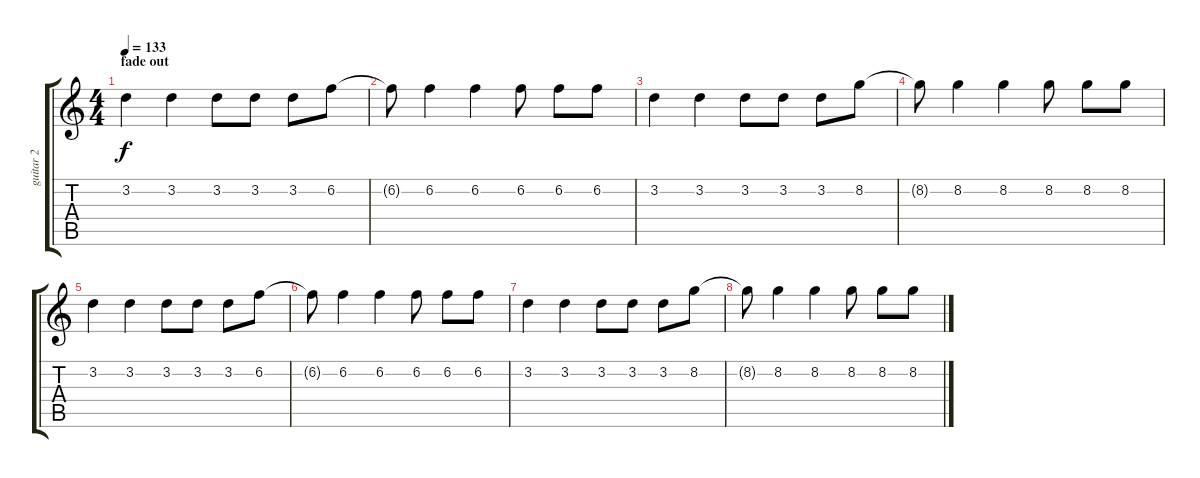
\track ("guitar 2" "guitar 2") {instrument electricguitarclean}
\staff {score tabs}
\tuning (E4 B3 G3 D3 A2 E2) {hide}
\ts (4 4)
\section ("" "fade out")
\tempo 133
\clef g2
\ks c
3.2.4{dy f} 3.2.4 3.2.8 3.2.8 3.2.8 6.2.8 |
6.2{t}.8 6.2.4 6.2.4 6.2.8 6.2.8 6.2.8 |
3.2.4 3.2.4 3.2.8 3.2.8 3.2.8 8.2.8 |
8.2{t}.8 8.2.4 8.2.4 8.2.8 8.2.8 8.2.8 |
3.2.4 3.2.4 3.2.8 3.2.8 3.2.8 6.2.8 |
6.2{t}.8 6.2.4 6.2.4 6.2.8 6.2.8 6.2.8 |
3.2.4 3.2.4 3.2.8 3.2.8 3.2.8 8.2.8 |
8.2{t}.8 8.2.4 8.2.4 8.2.8 8.2.8 8.2.8
